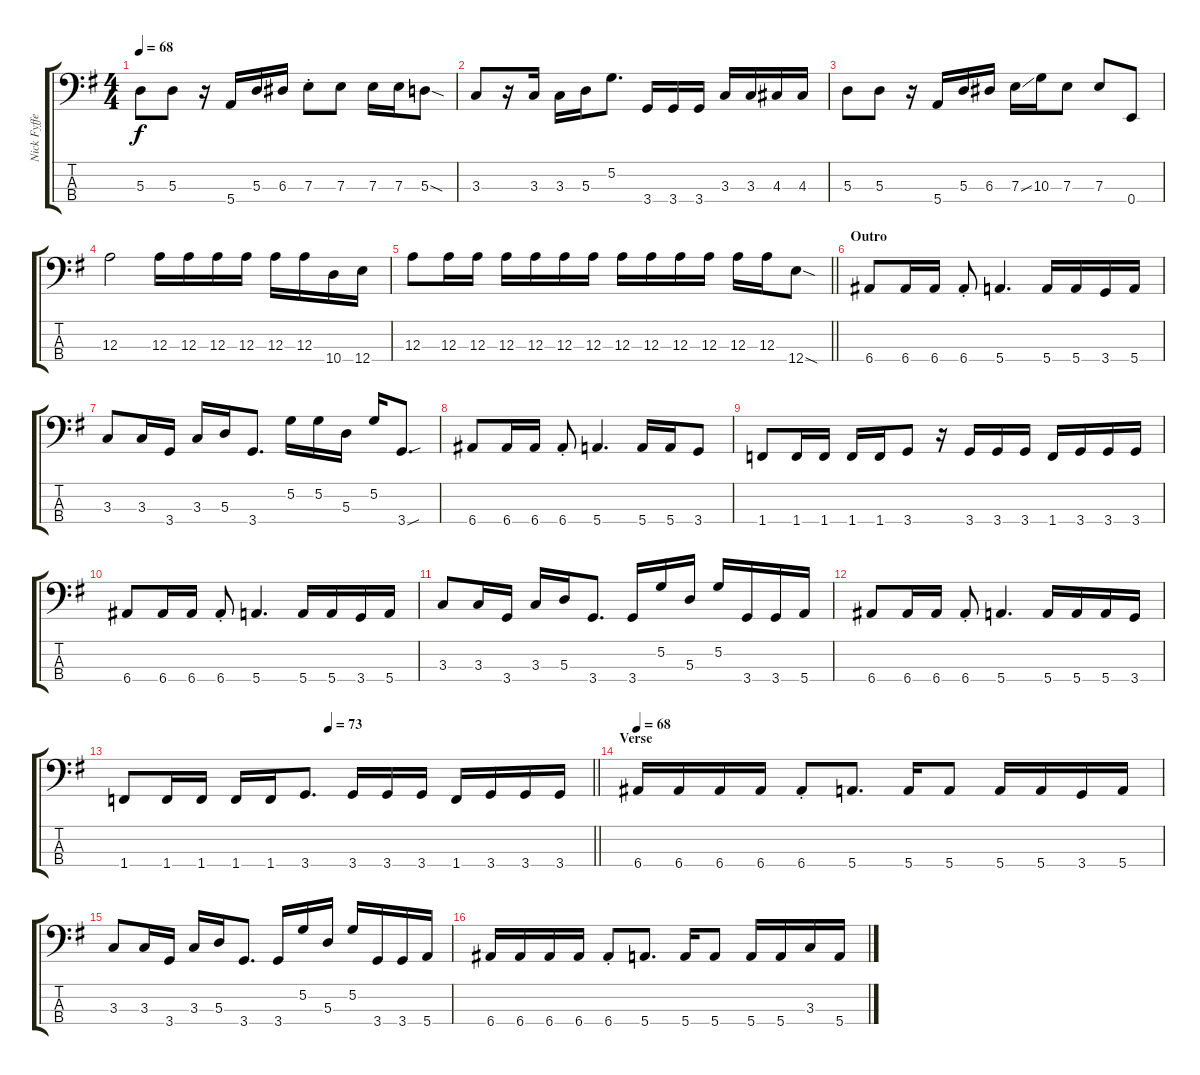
\track ("Nick Fyffe" "Nick Fyffe") {instrument electricbassfinger}
\staff {score tabs}
\tuning (G2 D2 A1 E1) {hide}
\ts (4 4)
\tempo 68
\clef f4
\ks g
5.3.8{dy f} 5.3.8 r.16 5.4.16 5.3.16 6.3.16 7.3{st}.8 7.3.8 7.3.16 7.3.16 5.3{sod}.8 |
3.3.8 r.16 3.3.16 3.3.16 5.3.16 5.2.8{d} 3.4.16 3.4.16 3.4.16 3.3.16 3.3.16 4.3.16 4.3.16 |
5.3.8 5.3.8 r.16 5.4.16 5.3.16 6.3.16 7.3{ss}.16 10.3.16 7.3.8 7.3.8 0.4.8 |
12.3.2 12.3.16 12.3.16 12.3.16 12.3.16 12.3.16 12.3.16 10.4.16 12.4.16 |
\barLineRight lightlight
12.3.8 12.3.16 12.3.16 12.3.16 12.3.16 12.3.16 12.3.16 12.3.16 12.3.16 12.3.16 12.3.16 12.3.16 12.3.16 12.4{sod}.8 |
\section ("" "Outro")
6.4.8 6.4.16 6.4.16 6.4{st}.8 5.4.4{d} 5.4.16 5.4.16 3.4.16 5.4.16 |
3.3.8 3.3.16 3.4.16 3.3.16 5.3.16 3.4.8{d} 5.2.16 5.2.16 5.3.16 5.2.16 3.4{sou}.8{d} |
6.4.8 6.4.16 6.4.16 6.4{st}.8 5.4.4{d} 5.4.16 5.4.16 3.4.8 |
1.4.8 1.4.16 1.4.16 1.4.16 1.4.16 3.4.8 r.16 3.4.16 3.4.16 3.4.16 1.4.16 3.4.16 3.4.16 3.4.16 |
6.4.8 6.4.16 6.4.16 6.4{st}.8 5.4.4{d} 5.4.16 5.4.16 3.4.16 5.4.16 |
3.3.8 3.3.16 3.4.16 3.3.16 5.3.16 3.4.8{d} 3.4.16 5.2.16 5.3.16 5.2.16 3.4.16 3.4.16 5.4.16 |
6.4.8 6.4.16 6.4.16 6.4{st}.8 5.4.4{d} 5.4.16 5.4.16 5.4.16 3.4.16 |
\tempo (73 0.4375)
\barLineRight lightlight
1.4.8 1.4.16 1.4.16 1.4.16 1.4.16 3.4.8{d} 3.4.16 3.4.16 3.4.16 1.4.16 3.4.16 3.4.16 3.4.16 |
\section ("" "Verse")
\tempo 68
6.4.16 6.4.16 6.4.16 6.4.16 6.4{st}.8 5.4.8{d} 5.4.16 5.4.8 5.4.16 5.4.16 3.4.16 5.4.16 |
3.3.8 3.3.16 3.4.16 3.3.16 5.3.16 3.4.8{d} 3.4.16 5.2.16 5.3.16 5.2.16 3.4.16 3.4.16 5.4.16 |
6.4.16 6.4.16 6.4.16 6.4.16 6.4{st}.8 5.4.8{d} 5.4.16 5.4.8 5.4.16 5.4.16 3.3.16 5.4.16
